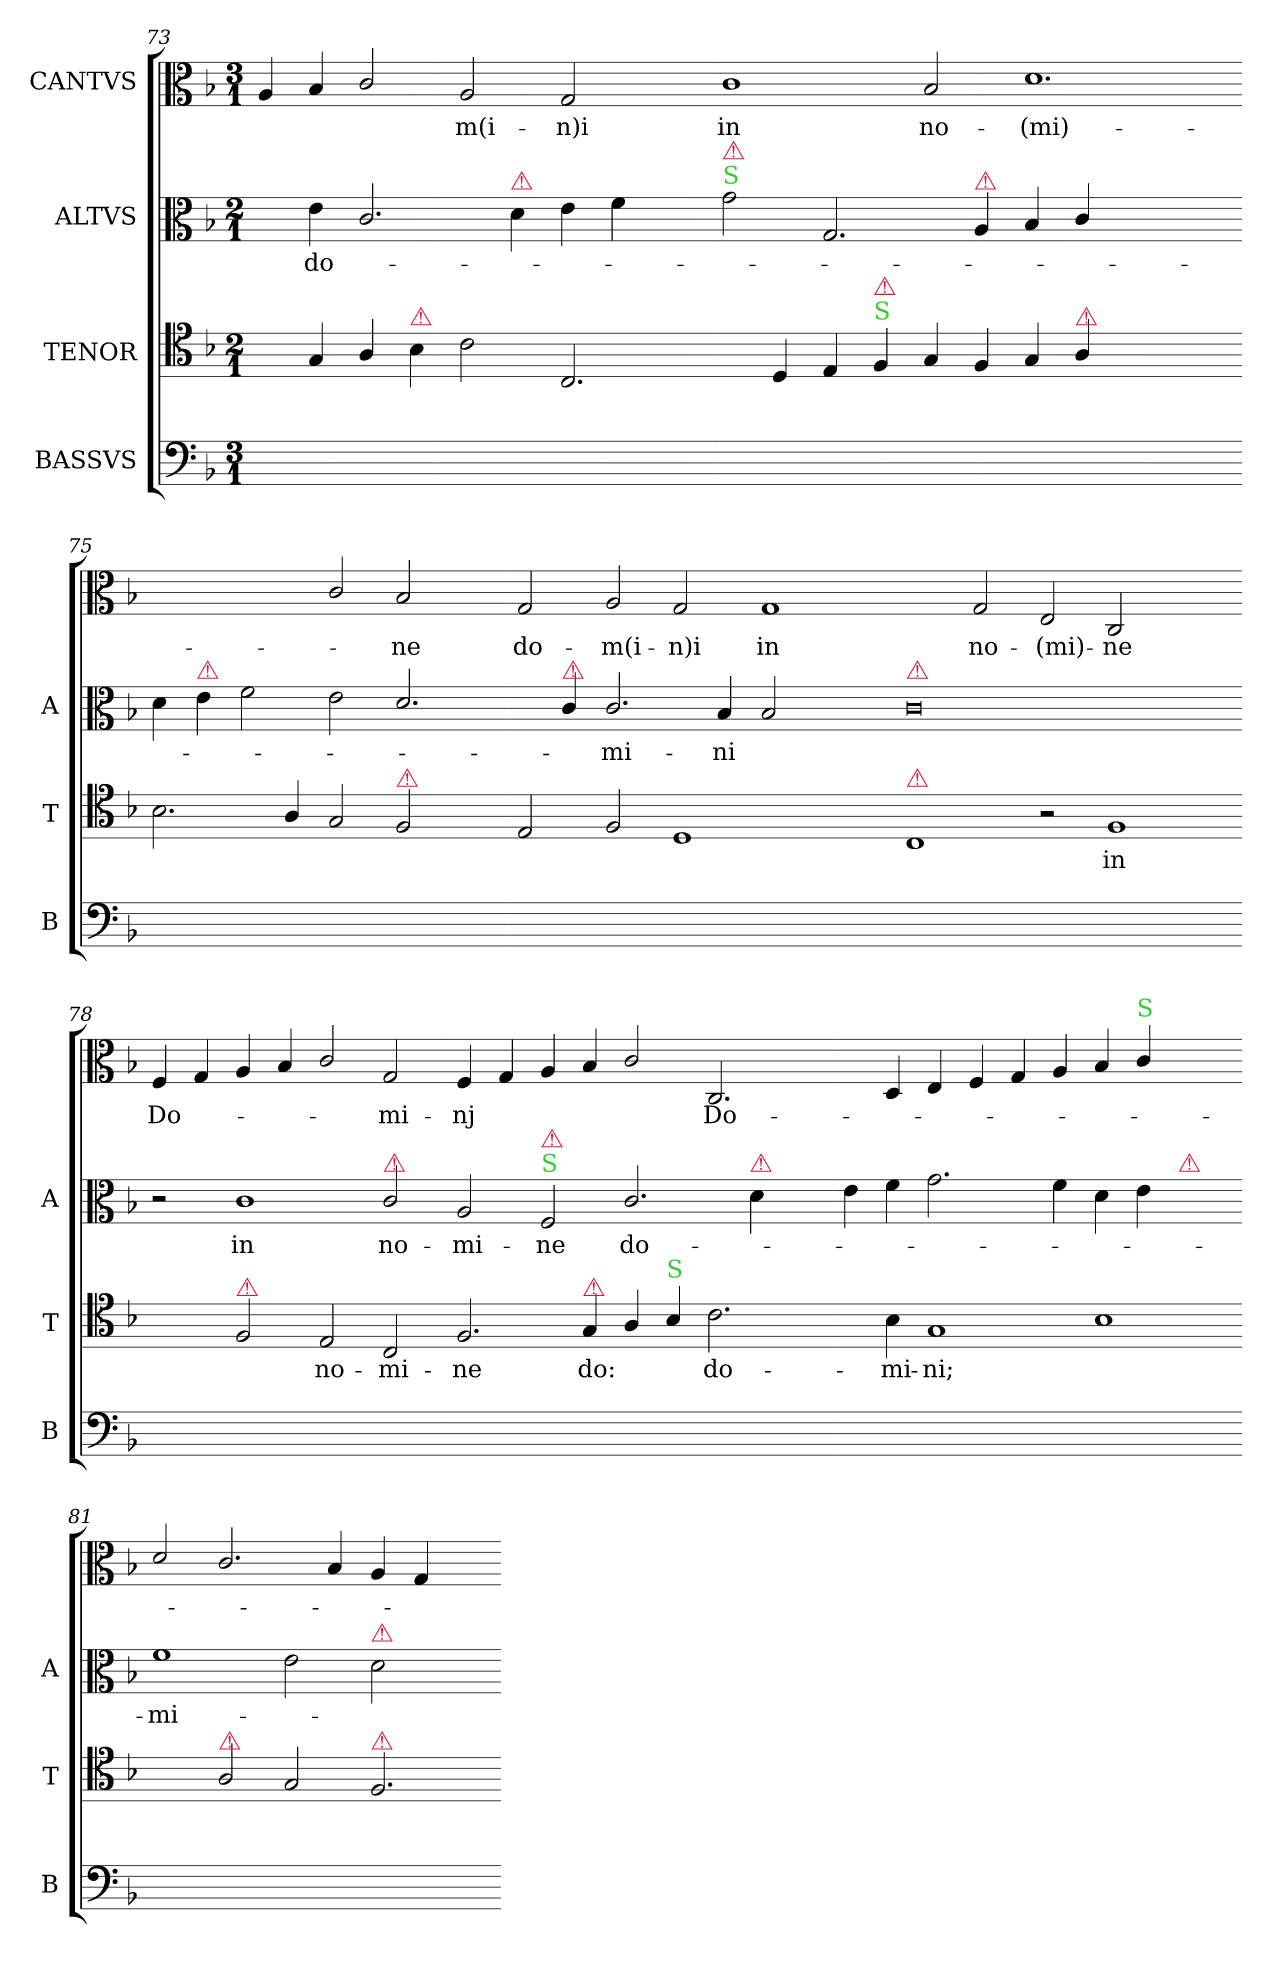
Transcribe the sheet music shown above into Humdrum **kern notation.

**kern	**kern	**text	**kern	**text	**kern	**text
*part4	*part3	*part3	*part2	*part2	*part1	*part1
*staff4	*staff3	*staff3	*staff2	*staff2	*staff1	*staff1
*I"BASSVS	*I"TENOR	*	*I"ALTVS	*	*I"CANTVS	*
*I'B	*I'T	*	*I'A	*	*	*
*clefF4	*clefC4	*	*clefC3	*	*clefC3	*
*k[b-]	*k[b-]	*	*k[b-]	*	*k[b-]	*
*F:	*F:	*	*F:	*	*F:	*
*M3/1	*M2/1	*	*M2/1	*	*M3/1	*
=73	=73	=73	=73	=73	=73	=73
0ryy	4ryy	.	4ryy	.	4A/	.
.	4G/	.	4e\	do-	4B-/	.
.	4A/	.	2.c/	.	2c/	.
!	!LO:TX:a:color=crimson:t=⚠	!	!	!	!	!
.	4B-\	.	.	.	.	.
.	2c\	.	.	.	2A/	-m(i-
!	!	!	!LO:TX:a:color=crimson:t=⚠	!	!	!
.	.	.	4d\	.	.	.
.	2.C/	.	4e\	.	2G/	-n)i
.	.	.	4f\	.	.	.
4ryy	.	.	4ryy	.	4ryy	.
=74-	=74-	=74-	=74-	=74-	=74-	=74-
!	!	!	!LO:TX:a:color=limegreen:t=S	!	!	!
!	!	!	!LO:TX:a:color=crimson:t=⚠	!	!	!
!	!	!	!	!	!	!LO:LY:i
0ryy	4ryy	.	2g\	.	1c	in
.	4D/	.	.	.	.	.
.	4E/	.	2.G/	.	.	.
!	!LO:TX:a:color=limegreen:t=S	!	!	!	!	!
!	!LO:TX:a:color=crimson:t=⚠	!	!	!	!	!
.	4F/	.	.	.	.	.
!	!	!	!	!	!	!LO:LY:i
.	4G/	.	.	.	2B-/	no-
!	!	!	!LO:TX:a:color=crimson:t=⚠	!	!	!
.	4F/	.	4A/	.	.	.
!	!	!	!	!	!	!LO:LY:i
.	4G/	.	4B-/	.	1.d	-(mi)-
!	!LO:TX:a:color=crimson:t=⚠	!	!	!	!	!
.	4A/	.	4c/	.	.	.
1ryy	1ryy	.	1ryy	.	.	.
=75-	=75-	=75-	=75-	=75-	=75-	=75-
0ryy	2.B-\	.	4d\	.	1ryy	.
!	!	!	!LO:TX:a:color=crimson:t=⚠	!	!	!
.	.	.	4e\	.	.	.
.	.	.	2f\	.	.	.
.	4A/	.	.	.	.	.
.	2G/	.	2e\	.	2c/	.
!	!LO:TX:a:color=crimson:t=⚠	!	!	!	!	!
!	!	!	!	!	!	!LO:LY:i
.	2F/	.	2.d/	.	2B-/	-ne
4ryy	4ryy	.	.	.	4ryy	.
=76-	=76-	=76-	=76-	=76-	=76-	=76-
!	!	!	!	!	!	!LO:LY:i
0ryy	2E/	.	4ryy	.	2G/	do-
!	!	!	!LO:TX:a:color=crimson:t=⚠	!	!	!
.	.	.	4c/	.	.	.
!	!	!	!	!	!	!LO:LY:i
.	2F/	.	2.c/	-mi-	2A/	-m(i-
!	!	!	!	!	!	!LO:LY:i
.	1D	.	.	.	2G/	-n)i
.	.	.	4B-/	-ni	.	.
.	.	.	2B-/	.	1G	in
2ryy	2ryy	.	2ryy	.	.	.
=77-	=77-	=77-	=77-	=77-	=77-	=77-
!	!	!	!LO:TX:a:color=crimson:t=⚠	!	!	!
!	!LO:TX:a:color=crimson:t=⚠	!	!	!	!	!
0ryy	1C	.	0c	.	2ryy	.
.	.	.	.	.	2G/	no-
.	2r	.	.	.	2E/	-(mi)-
.	1F/	in	.	.	2C/	-ne
2ryy	.	.	2ryy	.	2ryy	.
=78-	=78-	=78-	=78-	=78-	=78-	=78-
0ryy	2ryy	.	2r	.	4F/	Do-
.	.	.	.	.	4G/	.
!	!LO:TX:a:color=crimson:t=⚠	!	!	!	!	!
!	!	!	!	!LO:LY:i	!	!
.	2F/	.	1c	in	4A/	.
.	.	.	.	.	4B-/	.
.	2E/	no-	.	.	2c/	.
!	!	!	!LO:TX:a:color=crimson:t=⚠	!	!	!
!	!	!	!	!LO:LY:i	!	!
.	2C/	-mi-	2c/	no-	2G/	-mi-
=79-	=79-	=79-	=79-	=79-	=79-	=79-
!	!	!	!	!LO:LY:i	!	!
0ryy	2.F/	-ne	2A/	-mi-	4F/	-nj
.	.	.	.	.	4G/	.
!	!	!	!LO:TX:a:color=limegreen:t=S	!	!	!
!	!	!	!LO:TX:a:color=crimson:t=⚠	!	!	!
!	!	!	!	!LO:LY:i	!	!
.	.	.	2F/	-ne	4A/	.
!	!LO:TX:a:color=crimson:t=⚠	!	!	!	!	!
.	4G/	do:	.	.	4B-/	.
!	!	!	!	!LO:LY:i	!	!
.	4A/	.	2.c/	do-	2c/	.
!	!LO:TX:a:color=limegreen:t=S	!	!	!	!	!
.	4B-/	.	.	.	.	.
.	2.c\	do-	.	.	2.C/	Do-
!	!	!	!LO:TX:a:color=crimson:t=⚠	!	!	!
.	.	.	4d\	.	.	.
4ryy	.	.	4ryy	.	.	.
=80-	=80-	=80-	=80-	=80-	=80-	=80-
0ryy	4ryy	.	4e\	.	4ryy	.
.	4B-\	-mi-	4f\	.	4D/	.
.	1G	-ni;	2.g\	.	4E/	.
.	.	.	.	.	4F/	.
.	.	.	.	.	4G/	.
.	.	.	4f\	.	4A/	.
.	1B-\	.	4d\	.	4B-/	.
!	!	!	!	!	!LO:TX:a:color=limegreen:t=S	!
.	.	.	4e\	.	4c/	.
!	!	!	!LO:TX:a:color=crimson:t=⚠	!	!	!
2ryy	.	.	2ryy	.	2ryy	.
=81-	=81-	=81-	=81-	=81-	=81-	=81-
!	!	!	!	!LO:LY:i	!	!
0ryy	2ryy	.	1f	-mi-	2d/	.
!	!LO:TX:a:color=crimson:t=⚠	!	!	!	!	!
.	2A/	.	.	.	2.c/	.
.	2G/	.	2e\	.	.	.
.	.	.	.	.	4B-/	.
!	!	!	!LO:TX:a:color=crimson:t=⚠	!	!	!
!	!LO:TX:a:color=crimson:t=⚠	!	!	!	!	!
.	2.F/	.	2d\	.	4A/	.
.	.	.	.	.	4G/	.
4ryy	.	.	4ryy	.	4ryy	.
=-	=-	=-	=-	=-	=-	=-
*-	*-	*-	*-	*-	*-	*-
